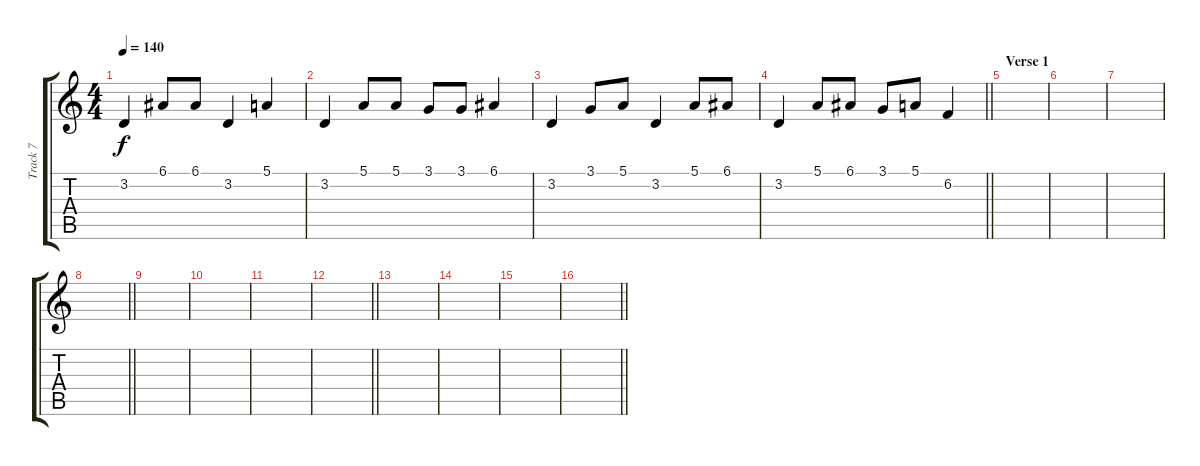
\track ("Track 7" "Track 7") {instrument flute}
\staff {score tabs}
\tuning (E4 B3 G3 D3 A2 E2) {hide}
\ts (4 4)
\tempo 140
\clef g2
\ks c
3.2.4{dy f} 6.1.8 6.1.8 3.2.4 5.1.4 |
3.2.4 5.1.8 5.1.8 3.1.8 3.1.8 6.1.4 |
3.2.4 3.1.8 5.1.8 3.2.4 5.1.8 6.1.8 |
\barLineRight lightlight
3.2.4 5.1.8 6.1.8 3.1.8 5.1.8 6.2.4 |
\section ("" "Verse 1")
|
|
|
\barLineRight lightlight
|
|
|
|
\barLineRight lightlight
|
|
|
|
\barLineRight lightlight
